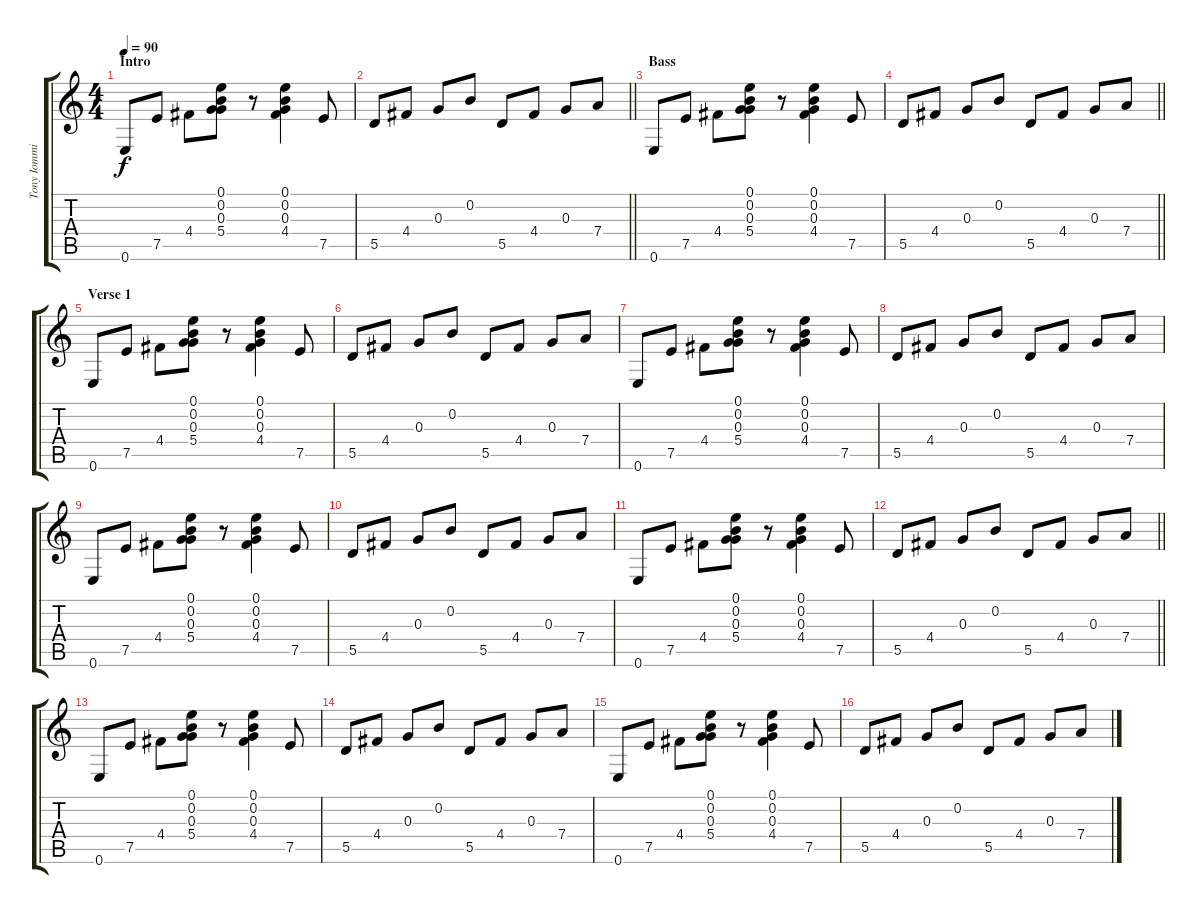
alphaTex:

\track ("Tony Iommi" "Tony Iommi") {instrument electricguitarjazz}
\staff {score tabs}
\tuning (E4 B3 G3 D3 A2 E2) {hide}
\ts (4 4)
\section ("" "Intro")
\tempo 90
\clef g2
\ks c
0.6.8{dy f instrument electricguitarjazz} 7.5.8 4.4.8 (0.1 0.2 0.3 5.4).8 r.8 (0.1 0.2 0.3 4.4).4 7.5.8 |
\barLineRight lightlight
5.5.8 4.4.8 0.3.8 0.2.8 5.5.8 4.4.8 0.3.8 7.4.8 |
\section ("" "Bass")
0.6.8 7.5.8 4.4.8 (0.1 0.2 0.3 5.4).8 r.8 (0.1 0.2 0.3 4.4).4 7.5.8 |
\barLineRight lightlight
5.5.8 4.4.8 0.3.8 0.2.8 5.5.8 4.4.8 0.3.8 7.4.8 |
\section ("" "Verse 1")
0.6.8 7.5.8 4.4.8 (0.1 0.2 0.3 5.4).8 r.8 (0.1 0.2 0.3 4.4).4 7.5.8 |
5.5.8 4.4.8 0.3.8 0.2.8 5.5.8 4.4.8 0.3.8 7.4.8 |
0.6.8 7.5.8 4.4.8 (0.1 0.2 0.3 5.4).8 r.8 (0.1 0.2 0.3 4.4).4 7.5.8 |
5.5.8 4.4.8 0.3.8 0.2.8 5.5.8 4.4.8 0.3.8 7.4.8 |
0.6.8 7.5.8 4.4.8 (0.1 0.2 0.3 5.4).8 r.8 (0.1 0.2 0.3 4.4).4 7.5.8 |
5.5.8 4.4.8 0.3.8 0.2.8 5.5.8 4.4.8 0.3.8 7.4.8 |
0.6.8 7.5.8 4.4.8 (0.1 0.2 0.3 5.4).8 r.8 (0.1 0.2 0.3 4.4).4 7.5.8 |
\barLineRight lightlight
5.5.8 4.4.8 0.3.8 0.2.8 5.5.8 4.4.8 0.3.8 7.4.8 |
0.6.8 7.5.8 4.4.8 (0.1 0.2 0.3 5.4).8 r.8 (0.1 0.2 0.3 4.4).4 7.5.8 |
5.5.8 4.4.8 0.3.8 0.2.8 5.5.8 4.4.8 0.3.8 7.4.8 |
0.6.8 7.5.8 4.4.8 (0.1 0.2 0.3 5.4).8 r.8 (0.1 0.2 0.3 4.4).4 7.5.8 |
5.5.8 4.4.8 0.3.8 0.2.8 5.5.8 4.4.8 0.3.8 7.4.8
